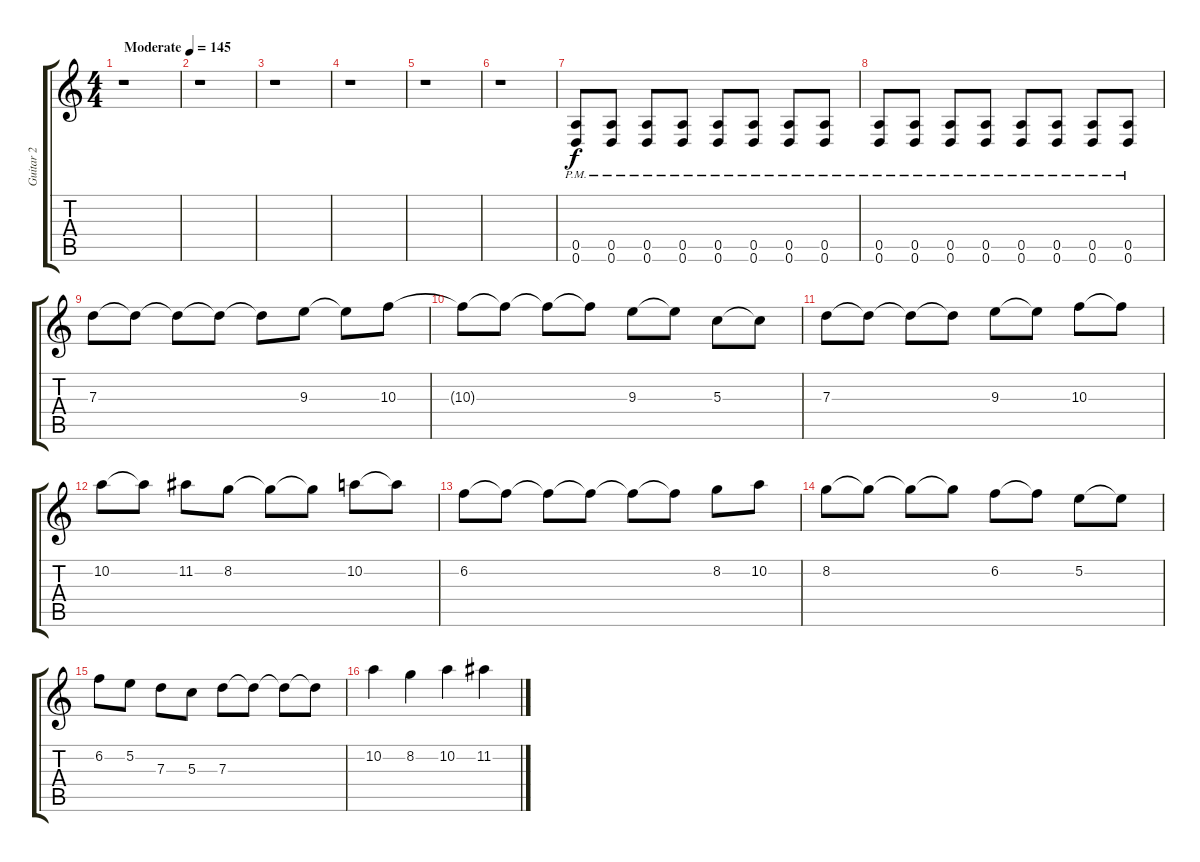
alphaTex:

\track ("Guitar 2" "Guitar 2") {instrument distortionguitar}
\staff {score tabs}
\tuning (E4 B3 G3 D3 A2 D2) {hide}
\ts (4 4)
\tempo (145 "Moderate")
\clef g2
\ks c
r.1{dy f instrument distortionguitar} |
r.1 |
r.1 |
r.1 |
r.1 |
r.1 |
(0.5{pm} 0.6{pm}).8 (0.5{pm} 0.6{pm}).8 (0.5{pm} 0.6{pm}).8 (0.5{pm} 0.6{pm}).8 (0.5{pm} 0.6{pm}).8 (0.5{pm} 0.6{pm}).8 (0.5{pm} 0.6{pm}).8 (0.5{pm} 0.6{pm}).8 |
(0.5{pm} 0.6{pm}).8 (0.5{pm} 0.6{pm}).8 (0.5{pm} 0.6{pm}).8 (0.5{pm} 0.6{pm}).8 (0.5{pm} 0.6{pm}).8 (0.5{pm} 0.6{pm}).8 (0.5{pm} 0.6{pm}).8 (0.5{pm} 0.6{pm}).8 |
7.3.8 7.3{t}.8 7.3{t}.8 7.3{t}.8 7.3{t}.8 9.3.8 9.3{t}.8 10.3.8 |
10.3{t}.8 10.3{t}.8 10.3{t}.8 10.3{t}.8 9.3.8 9.3{t}.8 5.3.8 5.3{t}.8 |
7.3.8 7.3{t}.8 7.3{t}.8 7.3{t}.8 9.3.8 9.3{t}.8 10.3.8 10.3{t}.8 |
10.2.8 10.2{t}.8 11.2.8 8.2.8 8.2{t}.8 8.2{t}.8 10.2.8 10.2{t}.8 |
6.2.8 6.2{t}.8 6.2{t}.8 6.2{t}.8 6.2{t}.8 6.2{t}.8 8.2.8 10.2.8 |
8.2.8 8.2{t}.8 8.2{t}.8 8.2{t}.8 6.2.8 6.2{t}.8 5.2.8 5.2{t}.8 |
6.2.8 5.2.8 7.3.8 5.3.8 7.3.8 7.3{t}.8 7.3{t}.8 7.3{t}.8 |
10.2.4 8.2.4 10.2.4 11.2.4
